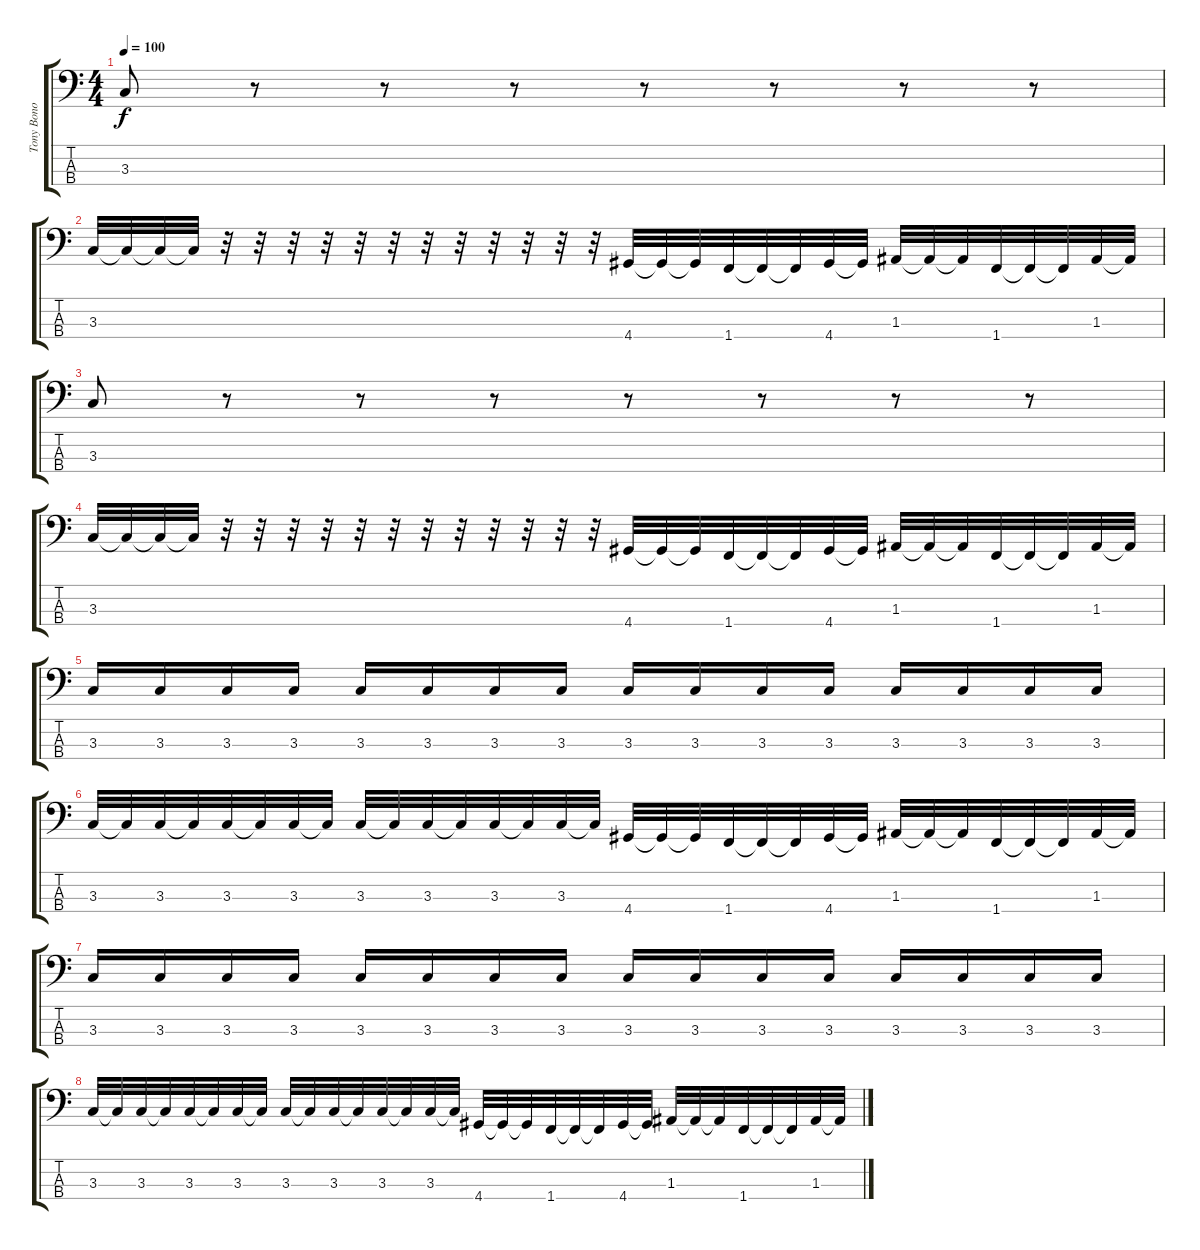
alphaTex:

\track ("Tony Bono" "Tony Bono") {instrument electricbasspick}
\staff {score tabs}
\tuning (G2 D2 A1 E1) {hide}
\ts (4 4)
\tempo 100
\clef f4
\ks c
3.3.8{dy f} r.8 r.8 r.8 r.8 r.8 r.8 r.8 |
3.3.32 3.3{t}.32 3.3{t}.32 3.3{t}.32 r.32 r.32 r.32 r.32 r.32 r.32 r.32 r.32 r.32 r.32 r.32 r.32 4.4.32 4.4{t}.32 4.4{t}.32 1.4.32 1.4{t}.32 1.4{t}.32 4.4.32 4.4{t}.32 1.3.32 1.3{t}.32 1.3{t}.32 1.4.32 1.4{t}.32 1.4{t}.32 1.3.32 1.3{t}.32 |
3.3.8 r.8 r.8 r.8 r.8 r.8 r.8 r.8 |
3.3.32 3.3{t}.32 3.3{t}.32 3.3{t}.32 r.32 r.32 r.32 r.32 r.32 r.32 r.32 r.32 r.32 r.32 r.32 r.32 4.4.32 4.4{t}.32 4.4{t}.32 1.4.32 1.4{t}.32 1.4{t}.32 4.4.32 4.4{t}.32 1.3.32 1.3{t}.32 1.3{t}.32 1.4.32 1.4{t}.32 1.4{t}.32 1.3.32 1.3{t}.32 |
3.3.16 3.3.16 3.3.16 3.3.16 3.3.16 3.3.16 3.3.16 3.3.16 3.3.16 3.3.16 3.3.16 3.3.16 3.3.16 3.3.16 3.3.16 3.3.16 |
3.3.32 3.3{t}.32 3.3.32 3.3{t}.32 3.3.32 3.3{t}.32 3.3.32 3.3{t}.32 3.3.32 3.3{t}.32 3.3.32 3.3{t}.32 3.3.32 3.3{t}.32 3.3.32 3.3{t}.32 4.4.32 4.4{t}.32 4.4{t}.32 1.4.32 1.4{t}.32 1.4{t}.32 4.4.32 4.4{t}.32 1.3.32 1.3{t}.32 1.3{t}.32 1.4.32 1.4{t}.32 1.4{t}.32 1.3.32 1.3{t}.32 |
3.3.16 3.3.16 3.3.16 3.3.16 3.3.16 3.3.16 3.3.16 3.3.16 3.3.16 3.3.16 3.3.16 3.3.16 3.3.16 3.3.16 3.3.16 3.3.16 |
3.3.32 3.3{t}.32 3.3.32 3.3{t}.32 3.3.32 3.3{t}.32 3.3.32 3.3{t}.32 3.3.32 3.3{t}.32 3.3.32 3.3{t}.32 3.3.32 3.3{t}.32 3.3.32 3.3{t}.32 4.4.32 4.4{t}.32 4.4{t}.32 1.4.32 1.4{t}.32 1.4{t}.32 4.4.32 4.4{t}.32 1.3.32 1.3{t}.32 1.3{t}.32 1.4.32 1.4{t}.32 1.4{t}.32 1.3.32 1.3{t}.32
